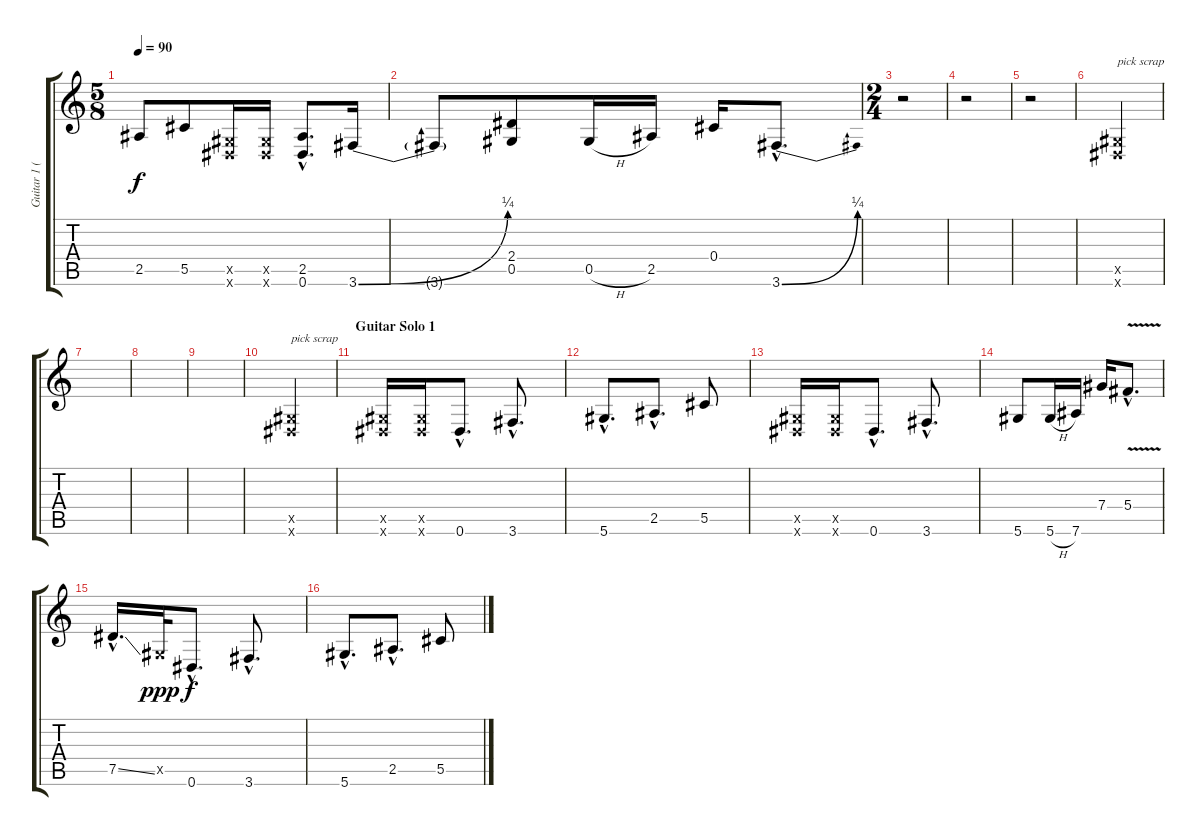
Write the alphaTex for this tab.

\track ("Guitar 1 (Jake E. Lee)" "Guitar 1 (") {instrument distortionguitar}
\staff {score tabs}
\tuning (Eb4 Bb3 Gb3 Db3 Ab2 Eb2) {hide}
\ts (5 8)
\tempo 90
\clef g2
\ks c
2.5{t}.8{dy f} 5.5.8 (0.5{x} 0.6{x}).16 (0.5{x} 0.6{x}).16 (2.5{hac} 0.6{hac}).8{d} 3.6{be (bend 0 0 60 1)}.16 |
3.6{t}.8 (2.4 0.5).8 0.5{h}.16 2.5.16 0.4.16 3.6{be (bend 0 0 60 1) hac}.8{d} |
\ts (2 4)
r.2 |
r.2 |
r.2 |
(0.5{x} 0.6{x}).2{txt "pick scrap"} |
|
|
|
(0.5{x} 0.6{x}).2{txt "pick scrap"} |
\section ("" "Guitar Solo 1")
(0.5{x} 0.6{x}).16 (0.5{x} 0.6{x}).16 0.6{hac}.8{d} 3.6{hac}.8{d} |
5.6{hac}.8{d} 2.5{hac}.8{d} 5.5.8 |
(0.5{x} 0.6{x}).16 (0.5{x} 0.6{x}).16 0.6{hac}.8{d} 3.6{hac}.8{d} |
5.6.8 5.6{h}.16 7.6.16 7.4.16 5.4{v hac}.8{d} |
7.5{ss hac}.16{d} 0.5{x}.32{dy ppp} 0.6{hac}.8{d dy f} 3.6{hac}.8{d} |
5.6{hac}.8{d} 2.5{hac}.8{d} 5.5.8
